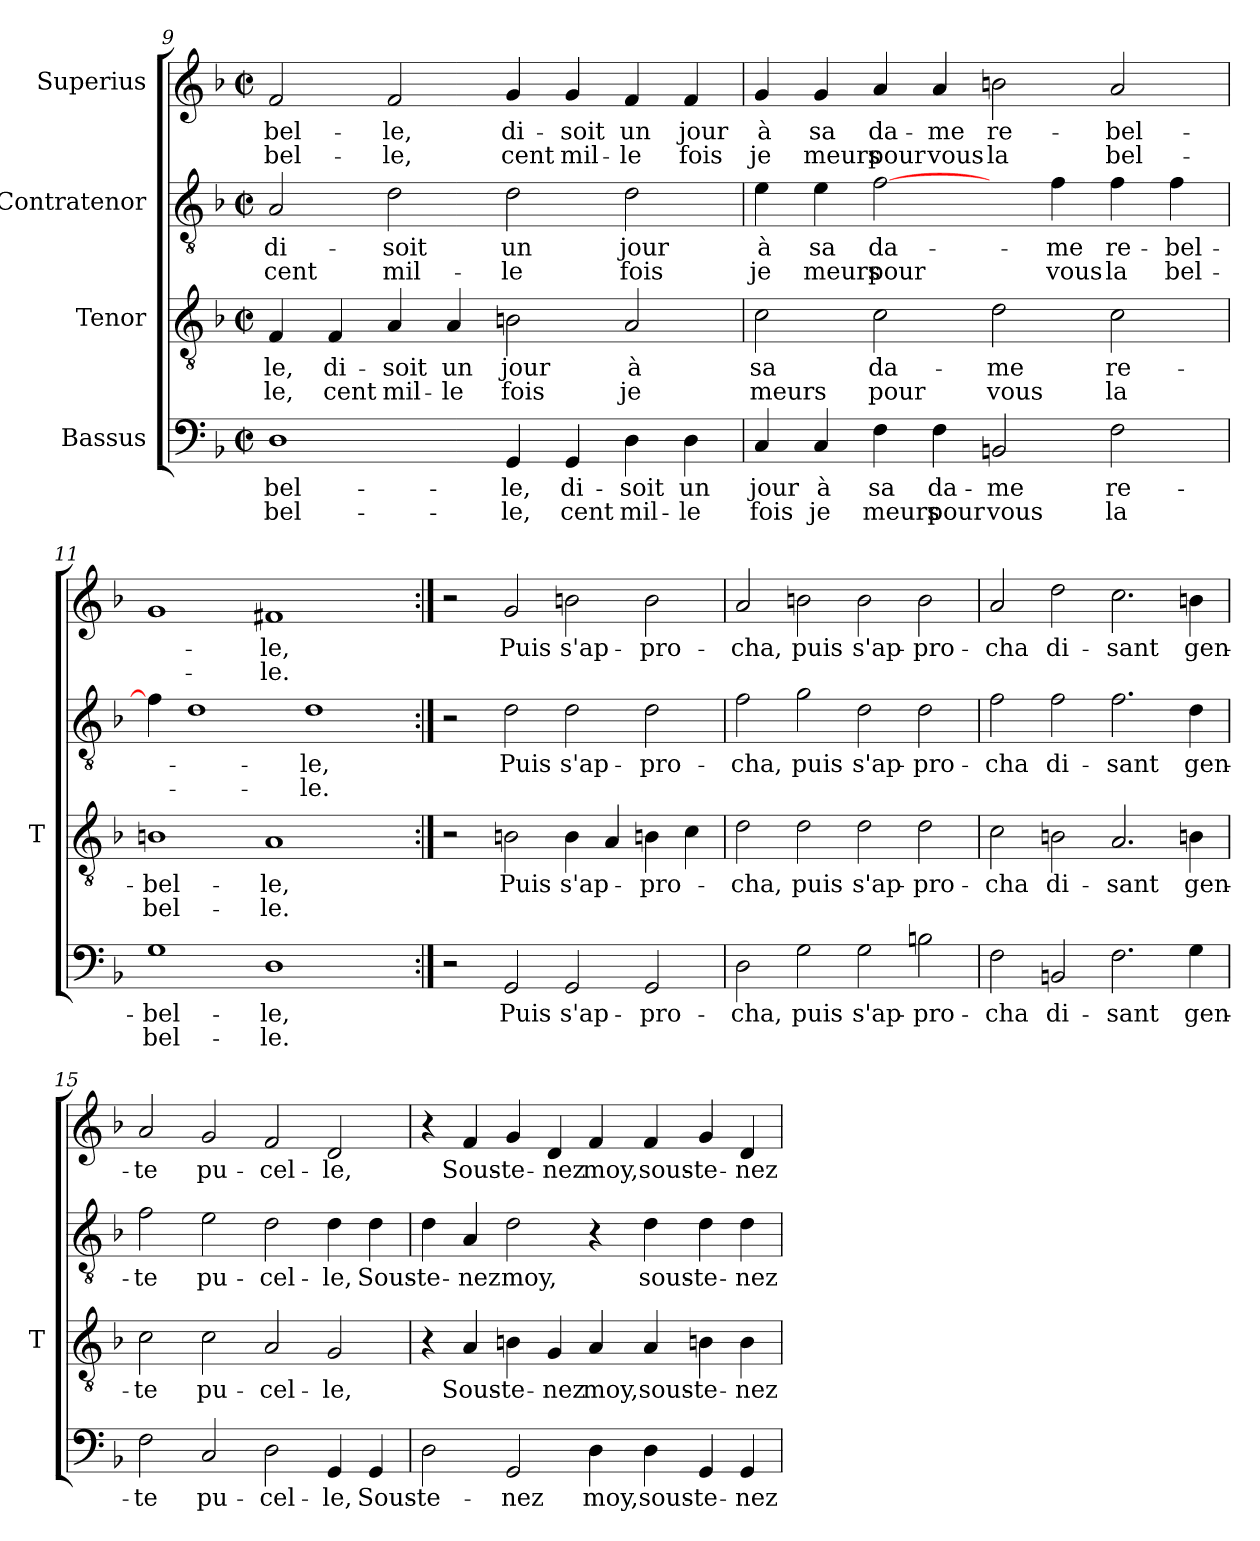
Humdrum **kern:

**kern	**text	**text	**kern	**text	**text	**kern	**text	**text	**kern	**text	**text
*part4	*part4	*part4	*part3	*part3	*part3	*part2	*part2	*part2	*part1	*part1	*part1
*staff4	*staff4	*staff4	*staff3	*staff3	*staff3	*staff2	*staff2	*staff2	*staff1	*staff1	*staff1
*I"Bassus	*	*	*I"Tenor	*	*	*I"Contratenor	*	*	*I"Superius	*	*
*	*	*	*I'T	*	*	*	*	*	*	*	*
*clefF4	*	*	*clefGv2	*	*	*clefGv2	*	*	*clefG2	*	*
*k[b-]	*	*	*k[b-]	*	*	*k[b-]	*	*	*k[b-]	*	*
*F:	*	*	*F:	*	*	*F:	*	*	*F:	*	*
*M2/2	*	*	*M2/2	*	*	*M2/2	*	*	*M2/2	*	*
*met(c|)	*	*	*met(c|)	*	*	*met(c|)	*	*	*met(c|)	*	*
=9	=9	=9	=9	=9	=9	=9	=9	=9	=9	=9	=9
1D	bel-	bel-	4F	-le,	-le,	2A	di-	-cent	2f	bel-	bel-
.	.	.	4F	di-	-cent	.	.	.	.	.	.
.	.	.	4A	-soit	mil-	2d	-soit	mil-	2f	-le,	-le,
.	.	.	4A	-un	-le	.	.	.	.	.	.
4GG	-le,	-le,	2Bn	-jour	-fois	2d	-un	-le	4g	di-	-cent
4GG	di-	-cent	.	.	.	.	.	.	4g	-soit	mil-
4D	-soit	mil-	2A	-à	-je	2d	-jour	-fois	4f	-un	-le
4D	-un	-le	.	.	.	.	.	.	4f	-jour	-fois
=10	=10	=10	=10	=10	=10	=10	=10	=10	=10	=10	=10
4C	-jour	-fois	2c	-sa	-meurs	4e	-à	-je	4g	-à	-je
4C	-à	-je	.	.	.	4e	-sa	-meurs	4g	-sa	-meurs
4F	-sa	-meurs	2c	da-	-pour	[2f	da-	-pour	4a	da-	-pour
4F	da-	-pour	.	.	.	.	.	.	4a	-me	-vous
2BBn	-me	-vous	2d	-me	-vous	4ryy	.	.	2b	re-	-la
.	.	.	.	.	.	4f	-me	-vous	.	.	.
2F	re-	-la	2c	re-	-la	4f	re-	-la	2a	bel-	bel-
.	.	.	.	.	.	4f	bel-	bel-	.	.	.
=11	=11	=11	=11	=11	=11	=11	=11	=11	=11	=11	=11
1G	bel-	bel-	1Bn	bel-	bel-	4f]	.	.	1g	.	.
.	.	.	.	.	.	1d	.	.	.	.	.
1D	-le,	-le.	1A	-le,	-le.	.	.	.	1f#X	-le,	-le.
.	.	.	.	.	.	1d	-le,	-le.	.	.	.
4ryy	.	.	4ryy	.	.	.	.	.	4ryy	.	.
!!LO:LB:g=z
=12:|!	=12:|!	=12:|!	=12:|!	=12:|!	=12:|!	=12:|!	=12:|!	=12:|!	=12:|!	=12:|!	=12:|!
2r	.	.	2r	.	.	2r	.	.	2r	.	.
2GG	-Puis	.	2Bn	-Puis	.	2d	-Puis	.	2g	-Puis	.
2GG	s'ap-	.	4B	s'ap-	.	2d	s'ap-	.	2b	s'ap-	.
.	.	.	4A	.	.	.	.	.	.	.	.
2GG	pro-	.	4Bn	pro-	.	2d	pro-	.	2b	pro-	.
.	.	.	4c	.	.	.	.	.	.	.	.
=13	=13	=13	=13	=13	=13	=13	=13	=13	=13	=13	=13
2D	-cha,	.	2d	-cha,	.	2f	-cha,	.	2a	-cha,	.
2G	-puis	.	2d	-puis	.	2g	-puis	.	2b	-puis	.
2G	s'ap-	.	2d	s'ap-	.	2d	s'ap-	.	2b	s'ap-	.
2Bn	pro-	.	2d	pro-	.	2d	pro-	.	2b	pro-	.
=14	=14	=14	=14	=14	=14	=14	=14	=14	=14	=14	=14
2F	-cha	.	2c	-cha	.	2f	-cha	.	2a	-cha	.
2BBn	di-	.	2Bn	di-	.	2f	di-	.	2dd	di-	.
2.F	-sant	.	2.A	-sant	.	2.f	-sant	.	2.cc	-sant	.
4G	gen-	.	4Bn	gen-	.	4d	gen-	.	4b	gen-	.
=15	=15	=15	=15	=15	=15	=15	=15	=15	=15	=15	=15
2F	-te	.	2c	-te	.	2f	-te	.	2a	-te	.
2C	pu-	.	2c	pu-	.	2e	pu-	.	2g	pu-	.
2D	cel-	.	2A	cel-	.	2d	cel-	.	2f	cel-	.
4GG	-le,	.	2G	-le,	.	4d	-le,	.	2d	-le,	.
4GG	Sous-	.	.	.	.	4d	Sous-	.	.	.	.
=16	=16	=16	=16	=16	=16	=16	=16	=16	=16	=16	=16
2D	te-	.	4r	.	.	4d	te-	.	4r	.	.
.	.	.	4A	Sous-	.	4A	-nez	.	4f	Sous-	.
2GG	-nez	.	4Bn	te-	.	2d	-moy,	.	4g	te-	.
.	.	.	4G	-nez	.	.	.	.	4d	-nez	.
4D	-moy,	.	4A	-moy,	.	4r	.	.	4f	-moy,	.
4D	sous-	.	4A	sous-	.	4d	sous-	.	4f	sous-	.
4GG	te-	.	4Bn	te-	.	4d	te-	.	4g	te-	.
4GG	-nez	.	4B	-nez	.	4d	-nez	.	4d	-nez	.
=	=	=	=	=	=	=	=	=	=	=	=
*-	*-	*-	*-	*-	*-	*-	*-	*-	*-	*-	*-
